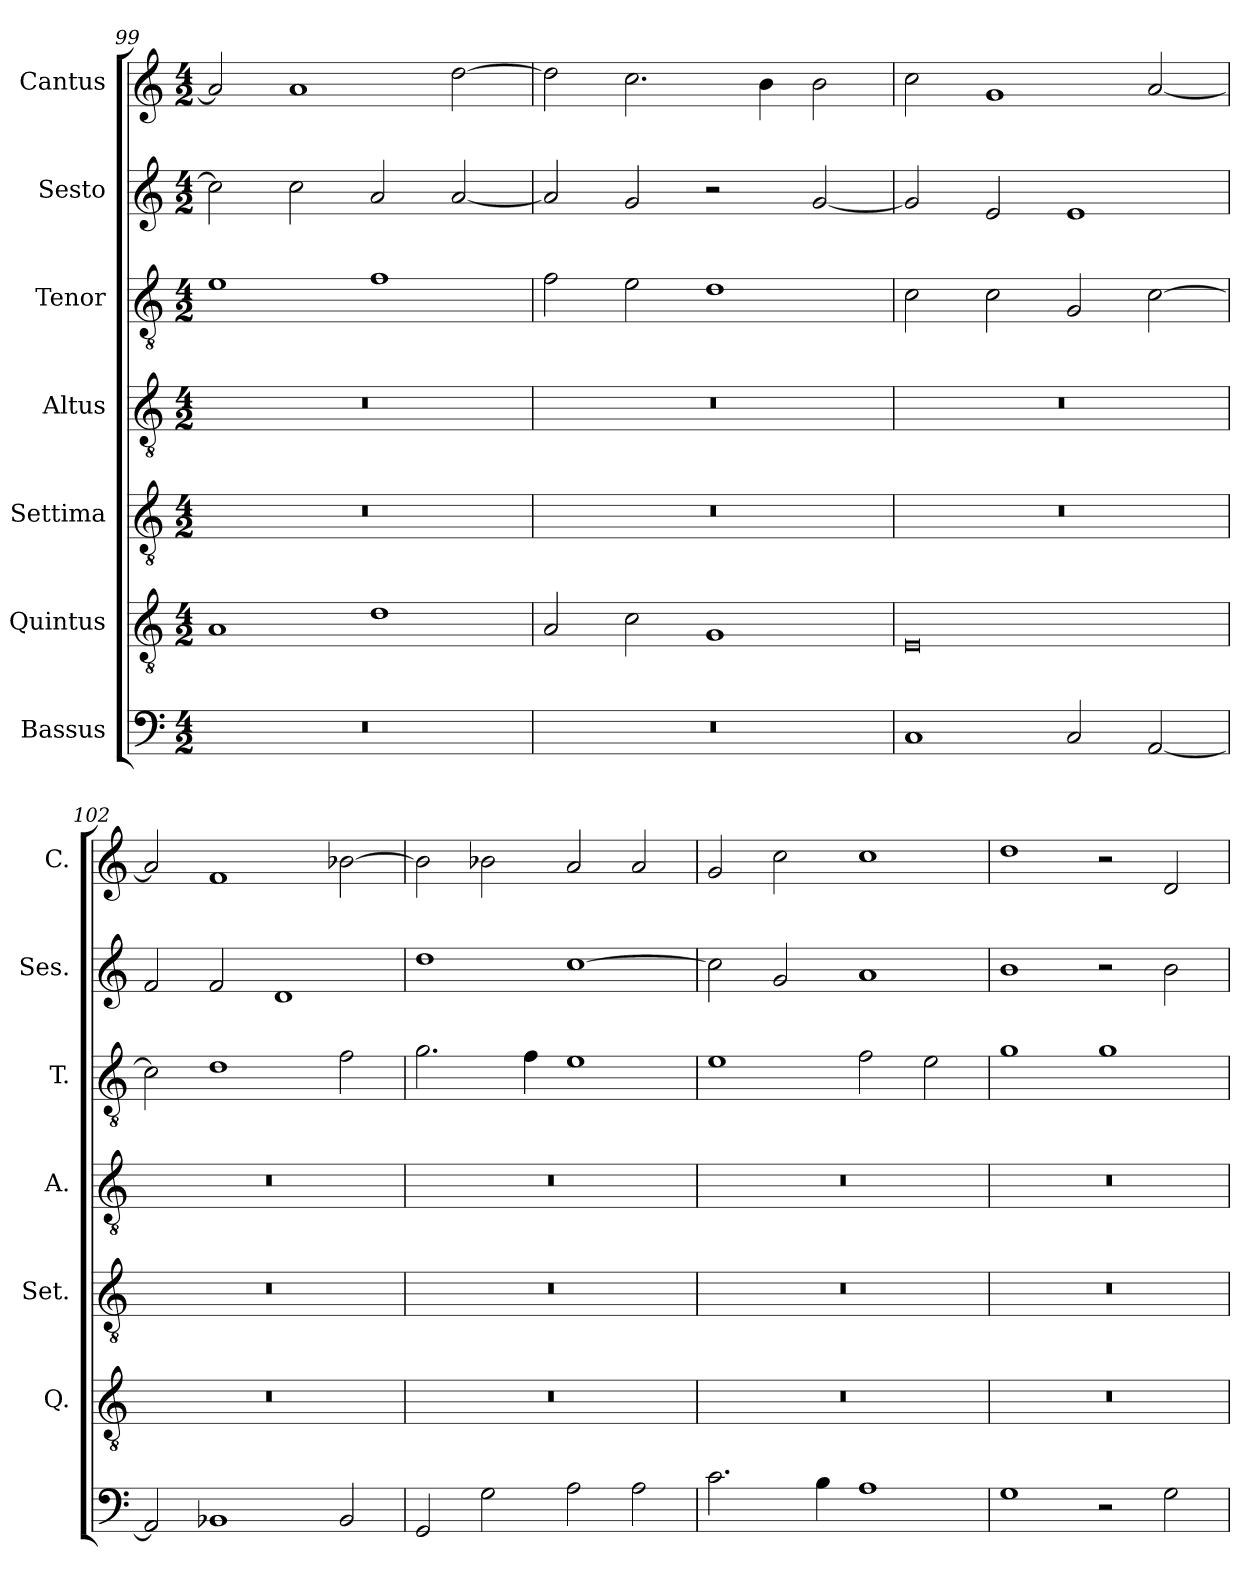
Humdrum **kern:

**kern	**kern	**kern	**kern	**kern	**kern	**kern
*part7	*part6	*part5	*part4	*part3	*part2	*part1
*staff7	*staff6	*staff5	*staff4	*staff3	*staff2	*staff1
*I"Bassus	*I"Quintus	*I"Settima	*I"Altus	*I"Tenor	*I"Sesto	*I"Cantus
*	*I'Q.	*I'Set.	*I'A.	*I'T.	*I'Ses.	*I'C.
*clefF4	*clefGv2	*clefGv2	*clefGv2	*clefGv2	*clefG2	*clefG2
*k[]	*k[]	*k[]	*k[]	*k[]	*k[]	*k[]
*M4/2	*M4/2	*M4/2	*M4/2	*M4/2	*M4/2	*M4/2
=99	=99	=99	=99	=99	=99	=99
0r	1A	0r	0r	1e	2cc\]	2a/]
.	.	.	.	.	2cc\	1a
.	1d	.	.	1f	2a/	.
.	.	.	.	.	[2a/	[2dd\
=100	=100	=100	=100	=100	=100	=100
0r	2A/	0r	0r	2f\	2a/]	2dd\]
.	2c\	.	.	2e\	2g/	2.cc\
.	1G	.	.	1d	2r	.
.	.	.	.	.	.	4b\
.	.	.	.	.	[2g/	2b\
=101	=101	=101	=101	=101	=101	=101
1C	0E	0r	0r	2c\	2g/]	2cc\
.	.	.	.	2c\	2e/	1g
2C/	.	.	.	2G/	1e	.
[2AA/	.	.	.	[2c\	.	[2a/
!!LO:LB:g=z
=102	=102	=102	=102	=102	=102	=102
2AA/]	0r	0r	0r	2c\]	2f/	2a/]
1BB-X	.	.	.	1d	2f/	1f
.	.	.	.	.	1d	.
2BB-/	.	.	.	2f\	.	[2b-X\
=103	=103	=103	=103	=103	=103	=103
2GG/	0r	0r	0r	2.g\	1dd	2b-\]
2G\	.	.	.	.	.	2b-X\
.	.	.	.	4f\	.	.
2A\	.	.	.	1e	[1cc	2a/
2A\	.	.	.	.	.	2a/
=104	=104	=104	=104	=104	=104	=104
2.c\	0r	0r	0r	1e	2cc\]	2g/
.	.	.	.	.	2g/	2cc\
4B\	.	.	.	.	.	.
1A	.	.	.	2f\	1a	1cc
.	.	.	.	2e\	.	.
=105	=105	=105	=105	=105	=105	=105
1G	0r	0r	0r	1g	1b	1dd
2r	.	.	.	1g	2r	2r
2G\	.	.	.	.	2b\	2d/
=	=	=	=	=	=	=
*-	*-	*-	*-	*-	*-	*-
